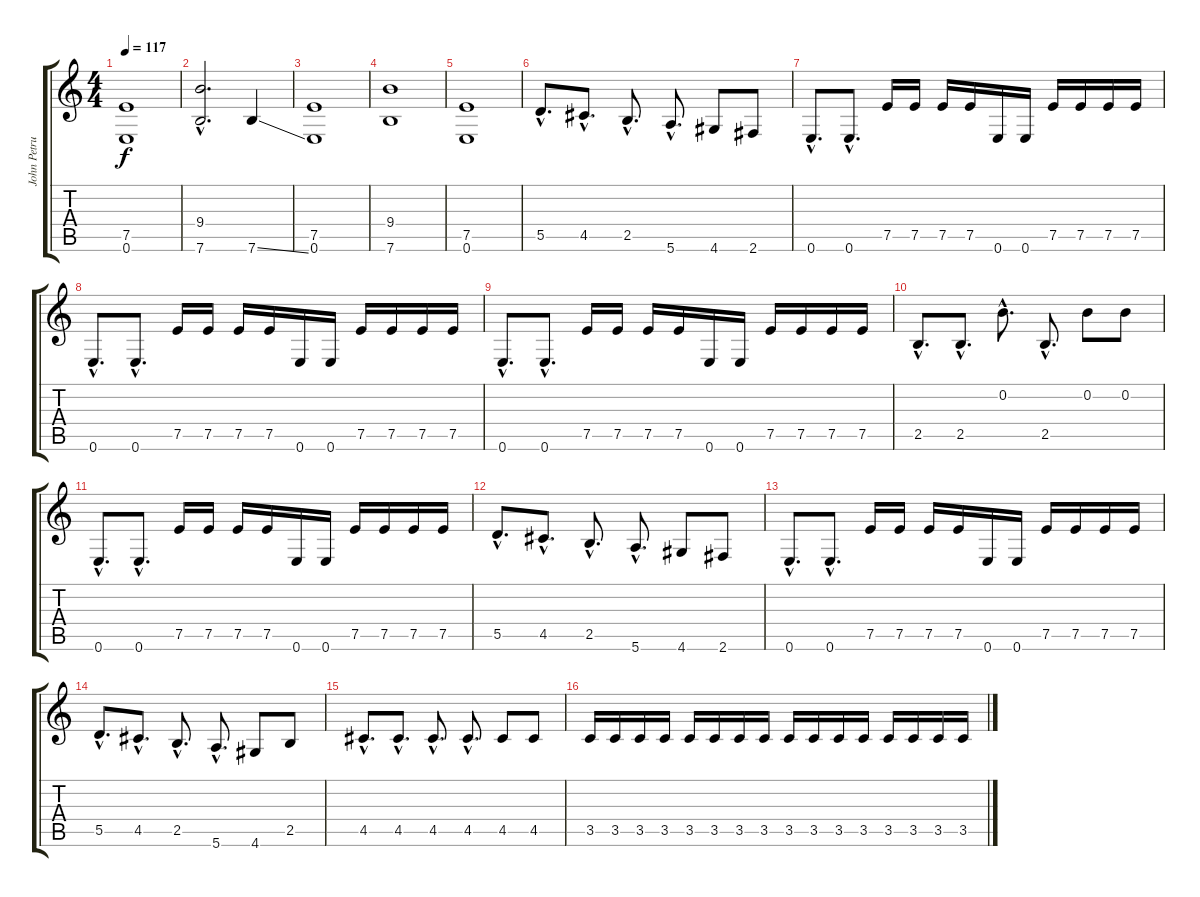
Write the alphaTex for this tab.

\track ("John Petrucci" "John Petru") {instrument distortionguitar}
\staff {score tabs}
\tuning (E4 B3 G3 D3 A2 E2) {hide}
\ts (4 4)
\tempo 117
\clef g2
\ks c
(7.5 0.6).1{dy f} |
(9.4{hac} 7.6{hac}).2{d} 7.6{ss}.4 |
(7.5 0.6).1 |
(9.4 7.6).1 |
(7.5 0.6).1 |
5.5{hac}.8{d} 4.5{hac}.8{d} 2.5{hac}.8{d} 5.6{hac}.8{d} 4.6.8 2.6.8 |
0.6{hac}.8{d} 0.6{hac}.8{d} 7.5.16 7.5.16 7.5.16 7.5.16 0.6.16 0.6.16 7.5.16 7.5.16 7.5.16 7.5.16 |
0.6{hac}.8{d} 0.6{hac}.8{d} 7.5.16 7.5.16 7.5.16 7.5.16 0.6.16 0.6.16 7.5.16 7.5.16 7.5.16 7.5.16 |
0.6{hac}.8{d} 0.6{hac}.8{d} 7.5.16 7.5.16 7.5.16 7.5.16 0.6.16 0.6.16 7.5.16 7.5.16 7.5.16 7.5.16 |
2.5{hac}.8{d} 2.5{hac}.8{d} 0.2{hac}.8{d} 2.5{hac}.8{d} 0.2.8 0.2.8 |
0.6{hac}.8{d} 0.6{hac}.8{d} 7.5.16 7.5.16 7.5.16 7.5.16 0.6.16 0.6.16 7.5.16 7.5.16 7.5.16 7.5.16 |
5.5{hac}.8{d} 4.5{hac}.8{d} 2.5{hac}.8{d} 5.6{hac}.8{d} 4.6.8 2.6.8 |
0.6{hac}.8{d} 0.6{hac}.8{d} 7.5.16 7.5.16 7.5.16 7.5.16 0.6.16 0.6.16 7.5.16 7.5.16 7.5.16 7.5.16 |
5.5{hac}.8{d} 4.5{hac}.8{d} 2.5{hac}.8{d} 5.6{hac}.8{d} 4.6.8 2.5.8 |
4.5{hac}.8{d} 4.5{hac}.8{d} 4.5{hac}.8{d} 4.5{hac}.8{d} 4.5.8 4.5.8 |
3.5.16 3.5.16 3.5.16 3.5.16 3.5.16 3.5.16 3.5.16 3.5.16 3.5.16 3.5.16 3.5.16 3.5.16 3.5.16 3.5.16 3.5.16 3.5.16
